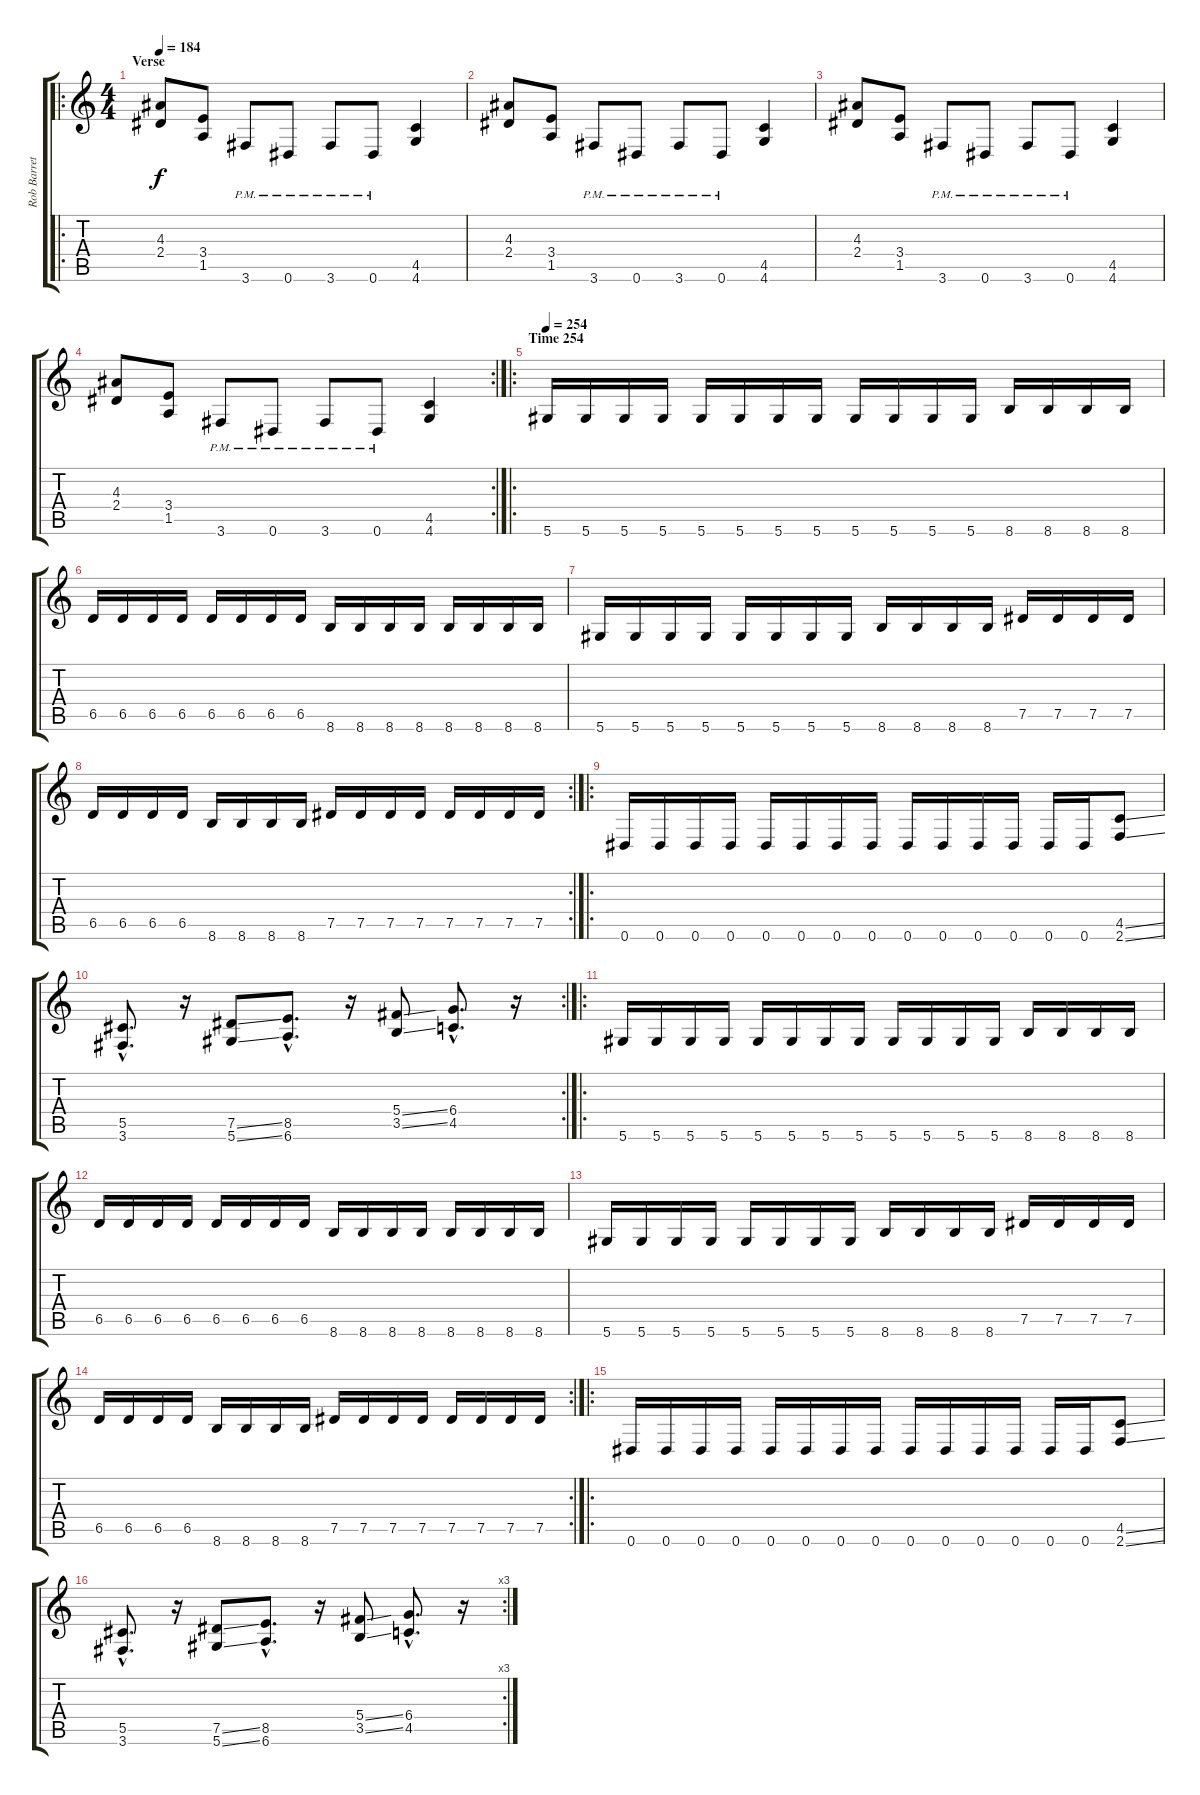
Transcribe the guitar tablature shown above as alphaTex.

\track ("Rob Barrett" "Rob Barret") {instrument distortionguitar}
\staff {score tabs}
\tuning (Eb4 Bb3 Gb3 Db3 Ab2 Eb2) {hide}
\ro
\ts (4 4)
\section ("" "Verse")
\tempo 184
\clef g2
\ks c
(4.3 2.4).8{dy f} (3.4 1.5).8 3.6{pm}.8 0.6{pm}.8 3.6{pm}.8 0.6{pm}.8 (4.5 4.6).4 |
(4.3 2.4).8 (3.4 1.5).8 3.6{pm}.8 0.6{pm}.8 3.6{pm}.8 0.6{pm}.8 (4.5 4.6).4 |
(4.3 2.4).8 (3.4 1.5).8 3.6{pm}.8 0.6{pm}.8 3.6{pm}.8 0.6{pm}.8 (4.5 4.6).4 |
\rc 2
(4.3 2.4).8 (3.4 1.5).8 3.6{pm}.8 0.6{pm}.8 3.6{pm}.8 0.6{pm}.8 (4.5 4.6).4 |
\ro
\section ("" "Time 254")
\tempo 254
5.6.16 5.6.16 5.6.16 5.6.16 5.6.16 5.6.16 5.6.16 5.6.16 5.6.16 5.6.16 5.6.16 5.6.16 8.6.16 8.6.16 8.6.16 8.6.16 |
6.5.16 6.5.16 6.5.16 6.5.16 6.5.16 6.5.16 6.5.16 6.5.16 8.6.16 8.6.16 8.6.16 8.6.16 8.6.16 8.6.16 8.6.16 8.6.16 |
5.6.16 5.6.16 5.6.16 5.6.16 5.6.16 5.6.16 5.6.16 5.6.16 8.6.16 8.6.16 8.6.16 8.6.16 7.5.16 7.5.16 7.5.16 7.5.16 |
\rc 2
6.5.16 6.5.16 6.5.16 6.5.16 8.6.16 8.6.16 8.6.16 8.6.16 7.5.16 7.5.16 7.5.16 7.5.16 7.5.16 7.5.16 7.5.16 7.5.16 |
\ro
0.6.16 0.6.16 0.6.16 0.6.16 0.6.16 0.6.16 0.6.16 0.6.16 0.6.16 0.6.16 0.6.16 0.6.16 0.6.16 0.6.16 (4.5{ss} 2.6{ss}).8 |
\rc 2
(5.5{hac} 3.6{hac}).8{d} r.16 (7.5{ss} 5.6{ss}).8 (8.5{hac} 6.6{hac}).8{d} r.16 (5.4{ss} 3.5{ss}).8 (6.4{hac} 4.5{hac}).8{d} r.16 |
\ro
5.6.16 5.6.16 5.6.16 5.6.16 5.6.16 5.6.16 5.6.16 5.6.16 5.6.16 5.6.16 5.6.16 5.6.16 8.6.16 8.6.16 8.6.16 8.6.16 |
6.5.16 6.5.16 6.5.16 6.5.16 6.5.16 6.5.16 6.5.16 6.5.16 8.6.16 8.6.16 8.6.16 8.6.16 8.6.16 8.6.16 8.6.16 8.6.16 |
5.6.16 5.6.16 5.6.16 5.6.16 5.6.16 5.6.16 5.6.16 5.6.16 8.6.16 8.6.16 8.6.16 8.6.16 7.5.16 7.5.16 7.5.16 7.5.16 |
\rc 2
6.5.16 6.5.16 6.5.16 6.5.16 8.6.16 8.6.16 8.6.16 8.6.16 7.5.16 7.5.16 7.5.16 7.5.16 7.5.16 7.5.16 7.5.16 7.5.16 |
\ro
0.6.16 0.6.16 0.6.16 0.6.16 0.6.16 0.6.16 0.6.16 0.6.16 0.6.16 0.6.16 0.6.16 0.6.16 0.6.16 0.6.16 (4.5{ss} 2.6{ss}).8 |
\rc 3
(5.5{hac} 3.6{hac}).8{d} r.16 (7.5{ss} 5.6{ss}).8 (8.5{hac} 6.6{hac}).8{d} r.16 (5.4{ss} 3.5{ss}).8 (6.4{hac} 4.5{hac}).8{d} r.16
